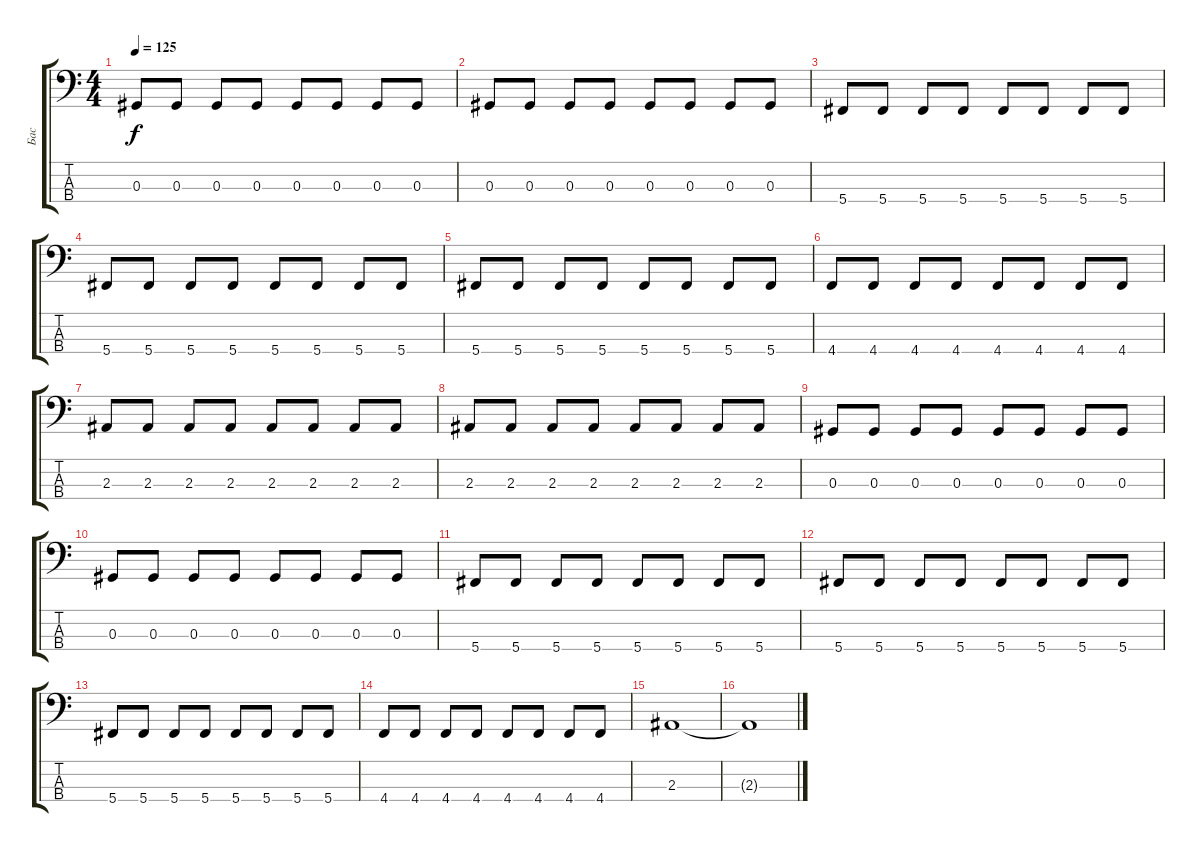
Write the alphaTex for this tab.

\track ("Бас" "Бас") {instrument electricbassfinger}
\staff {score tabs}
\tuning (Gb2 Db2 Ab1 Db1) {hide}
\ts (4 4)
\tempo 125
\clef f4
\ks c
0.3.8{dy f} 0.3.8 0.3.8 0.3.8 0.3.8 0.3.8 0.3.8 0.3.8 |
0.3.8 0.3.8 0.3.8 0.3.8 0.3.8 0.3.8 0.3.8 0.3.8 |
5.4.8 5.4.8 5.4.8 5.4.8 5.4.8 5.4.8 5.4.8 5.4.8 |
5.4.8 5.4.8 5.4.8 5.4.8 5.4.8 5.4.8 5.4.8 5.4.8 |
5.4.8 5.4.8 5.4.8 5.4.8 5.4.8 5.4.8 5.4.8 5.4.8 |
4.4.8 4.4.8 4.4.8 4.4.8 4.4.8 4.4.8 4.4.8 4.4.8 |
2.3.8 2.3.8 2.3.8 2.3.8 2.3.8 2.3.8 2.3.8 2.3.8 |
2.3.8 2.3.8 2.3.8 2.3.8 2.3.8 2.3.8 2.3.8 2.3.8 |
0.3.8 0.3.8 0.3.8 0.3.8 0.3.8 0.3.8 0.3.8 0.3.8 |
0.3.8 0.3.8 0.3.8 0.3.8 0.3.8 0.3.8 0.3.8 0.3.8 |
5.4.8 5.4.8 5.4.8 5.4.8 5.4.8 5.4.8 5.4.8 5.4.8 |
5.4.8 5.4.8 5.4.8 5.4.8 5.4.8 5.4.8 5.4.8 5.4.8 |
5.4.8 5.4.8 5.4.8 5.4.8 5.4.8 5.4.8 5.4.8 5.4.8 |
4.4.8 4.4.8 4.4.8 4.4.8 4.4.8 4.4.8 4.4.8 4.4.8 |
2.3.1 |
2.3{t}.1
